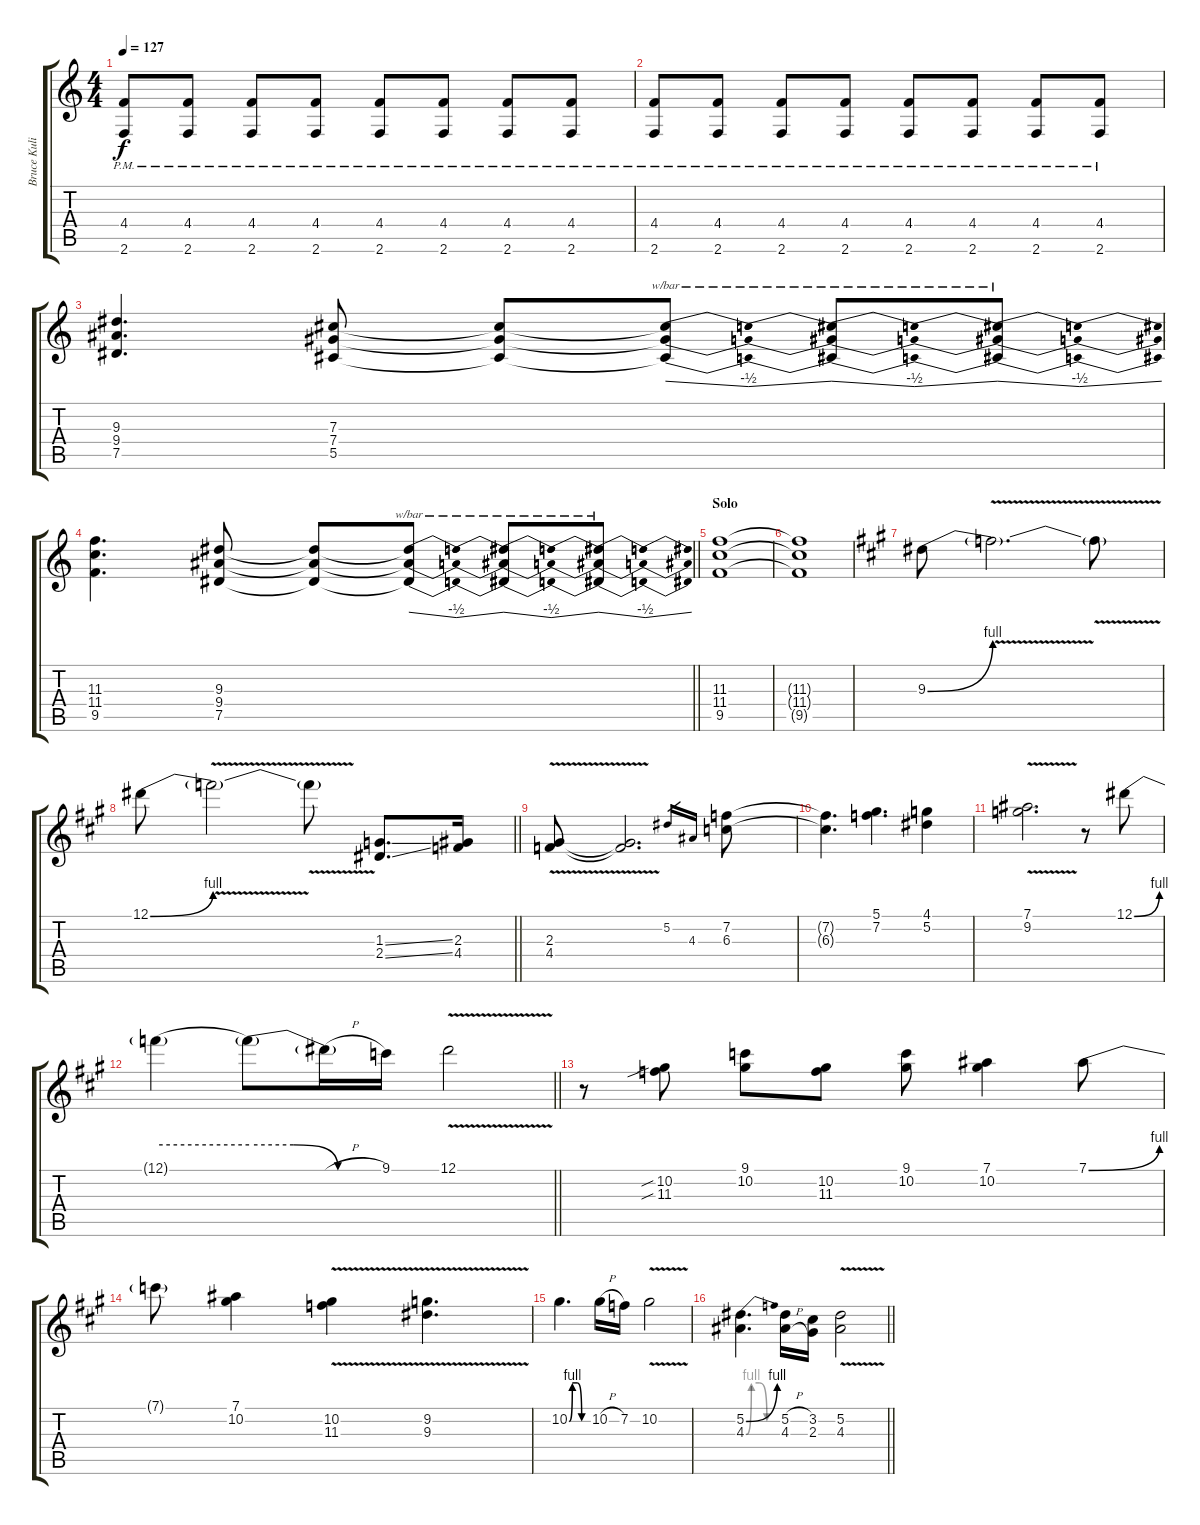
\track ("Bruce Kulick (Lead Guitar)" "Bruce Kuli") {instrument overdrivenguitar}
\staff {score tabs}
\tuning (Eb4 Bb3 Gb3 Db3 Ab2 Eb2) {hide}
\ts (4 4)
\tempo 127
\clef g2
\ks c
(4.4{pm} 2.6{pm}).8{dy f} (4.4{pm} 2.6{pm}).8 (4.4{pm} 2.6{pm}).8 (4.4{pm} 2.6{pm}).8 (4.4{pm} 2.6{pm}).8 (4.4{pm} 2.6{pm}).8 (4.4{pm} 2.6{pm}).8 (4.4{pm} 2.6{pm}).8 |
(4.4{pm} 2.6{pm}).8 (4.4{pm} 2.6{pm}).8 (4.4{pm} 2.6{pm}).8 (4.4 2.6{pm}).8 (4.4{pm} 2.6{pm}).8 (4.4{pm} 2.6{pm}).8 (4.4{pm} 2.6{pm}).8 (4.4{pm} 2.6{pm}).8 |
(9.3 9.4 7.5).4{d} (7.3 7.4 5.5).8 (7.3{t} 7.4{t} 5.5{t}).8 (7.3{t} 7.4{t} 5.5{t}).8{tbe (dip default 0 0 30 -2 60 0)} (7.3{t} 7.4{t} 5.5{t}).8{tbe (dip default 0 0 30 -2 60 0)} (7.3{t} 7.4{t} 5.5{t}).8{tbe (dip default 0 0 30 -2 60 0)} |
\barLineRight lightlight
(11.3 11.4 9.5).4{d} (9.3 9.4 7.5).8 (9.3{t} 9.4{t} 7.5{t}).8 (9.3{t} 9.4{t} 7.5{t}).8{tbe (dip default 0 0 30 -2 60 0)} (9.3{t} 9.4{t} 7.5{t}).8{tbe (dip default 0 0 30 -2 60 0)} (9.3{t} 9.4{t} 7.5{t}).8{tbe (dip default 0 0 30 -2 60 0)} |
\section ("" "Solo")
(11.3 11.4 9.5).1 |
(11.3{t} 11.4{t} 9.5{t}).1 |
\ks a
9.3{be (bend 0 0 60 4)}.8 9.3{v t}.2{d} 9.3{t}.8 |
\barLineRight lightlight
12.1{be (bend 0 0 60 4)}.8 12.1{v t}.2 12.1{t}.8 (1.3{ss} 2.4{ss}).8{d} (2.3 4.4).16 |
(2.3{v} 4.4{v}).8 (2.3{v t} 4.4{v t}).2{d} 5.2.16{gr} 4.3.16{gr} (7.2 6.3).8 |
(7.2{t} 6.3{t}).4{d} (5.1 7.2).4{d} (4.1 5.2).4 |
(7.1{v} 9.2{v}).2{d} r.8 12.1{be (bend 0 0 60 4)}.8 |
\barLineRight lightlight
12.1{be (hold 0 4 60 4) t}.4 12.1{be (custom 0 4 20 4 40 0 60 0) t}.8 12.1{h t}.16 9.1.16 12.1{v}.2 |
r.8 (10.2{sib} 11.3{sib}).8 (9.1 10.2).8 (10.2 11.3).8 (9.1 10.2).8 (7.1 10.2).4 7.1{be (bend 0 0 60 4)}.8 |
7.1{t}.8 (7.1 10.2).4 (10.2{v} 11.3{v}).4 (9.2{v} 9.3{v}).4{d} |
10.2{be (custom 0 0 10 4 25 4 40 0 60 0)}.4{d} 10.2{h}.16 7.2.16 10.2{v}.2 |
\barLineRight lightlight
(5.2{be (bend 0 0 60 4)} 4.3{be (custom 0 0 10 4 25 4 40 0 60 0)}).4{d} (5.2{h} 4.3{h}).16 (3.2 2.3).16 (5.2 4.3{v}).2
